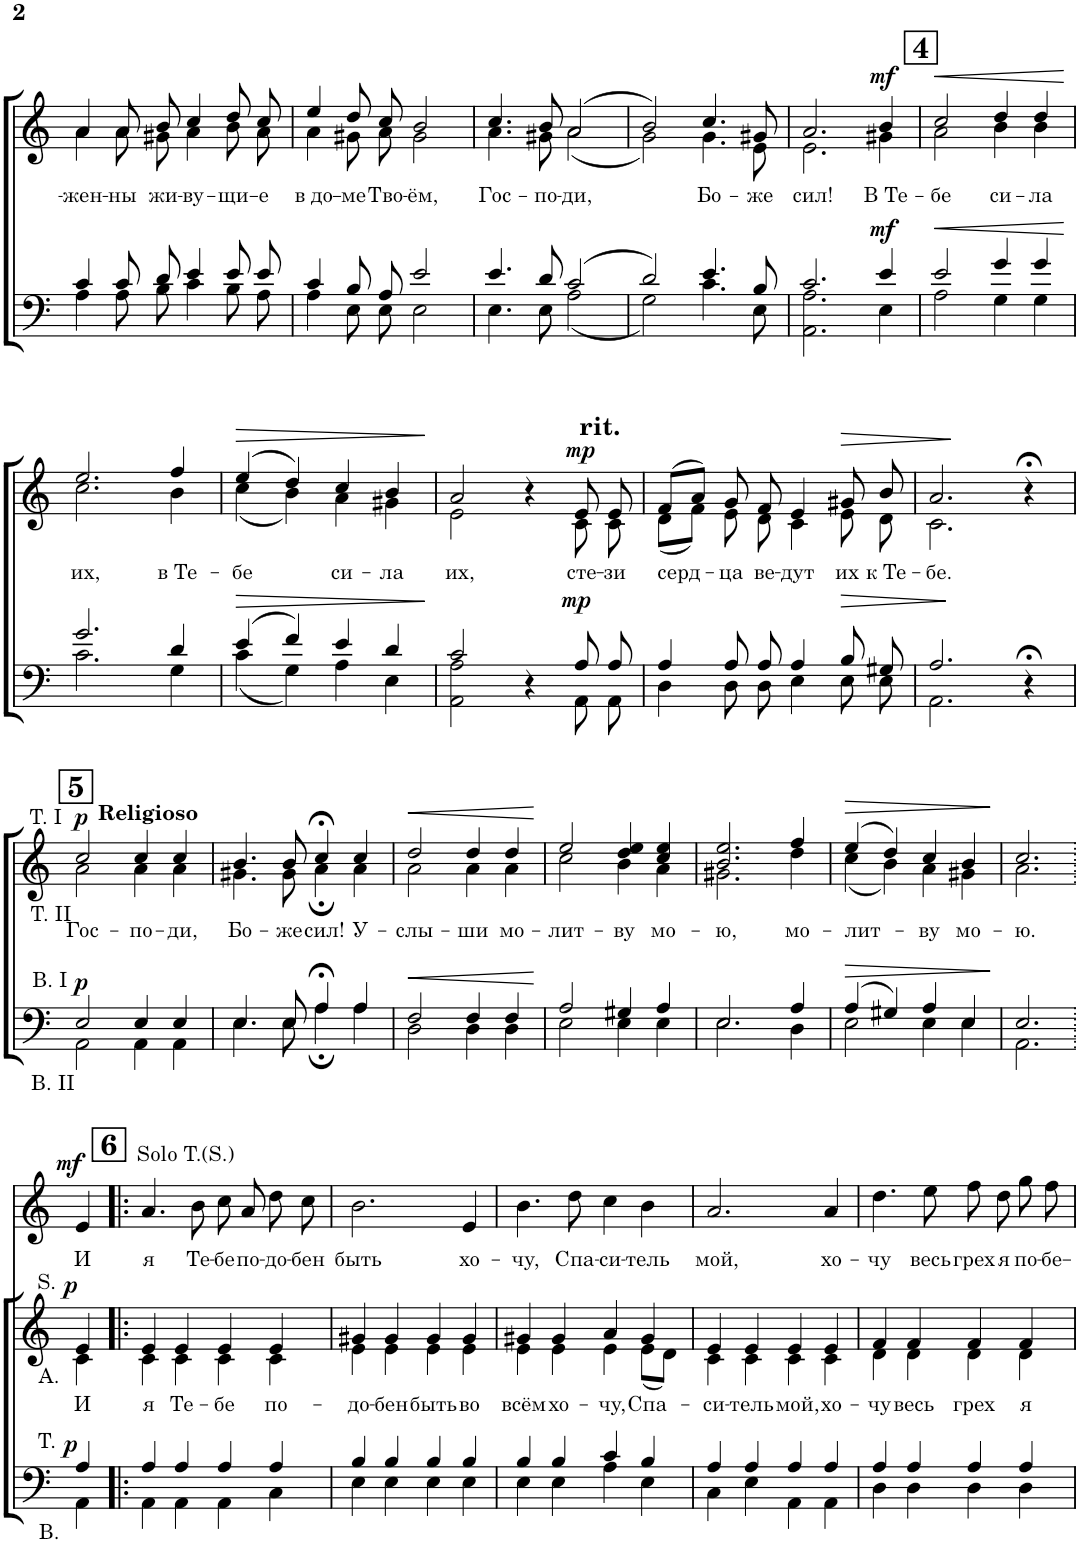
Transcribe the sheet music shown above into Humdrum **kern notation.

**kern	**dynam	**kern	**text	**dynam	**kern	**text	**dynam
*part3	*part3	*part2	*part2	*part2	*part1	*part1	*part1
*staff3	*staff3	*staff2	*staff2	*staff2	*staff1	*staff1	*staff1
*I"T. B.	*	*I"S. A.	*	*	*I"Solo S.	*	*
!!LO:PB:g=z
*clefF4	*	*clefG2	*	*	*clefG2	*	*
*k[]	*	*k[]	*	*	*k[]	*	*
*M4/4	*	*M4/4	*	*	*M4/4	*	*
=24	=24	=24	=24	=24	=24	=24	=24
*^	*	*	*	*	*	*	*
!	!	!	!	!LO:LY:b	!	!	!	!
*	*	*	*^	*	*	*	*	*
4c/	4A\	.	4a/	4a\	-жен-	.	1r	.	.
!	!	!	!	!	!LO:LY:b	!	!	!	!
8c/L	8A\L	.	8a/	8a\	-ны	.	.	.	.
!	!	!	!	!	!LO:LY:b	!	!	!	!
8d/J	8B\J	.	8b/	8g#X\	жи-	.	.	.	.
!	!	!	!	!	!LO:LY:b	!	!	!	!
4e/	4c\	.	4cc/	4a\	-ву-	.	.	.	.
!	!	!	!	!	!LO:LY:b	!	!	!	!
8e/L	8B\L	.	8dd/	8b\	-щи-	.	.	.	.
!	!	!	!	!	!LO:LY:b	!	!	!	!
8e/J	8A\J	.	8cc/	8a\	-е	.	.	.	.
=25	=25	=25	=25	=25	=25	=25	=25	=25	=25
!	!	!	!	!	!LO:LY:b	!	!	!	!
4c/	4A\	.	4ee/	4a\	в до-	.	1r	.	.
!	!	!	!	!	!LO:LY:b	!	!	!	!
8B/L	8E\L	.	8dd/	8g#X\	-ме	.	.	.	.
!	!	!	!	!	!LO:LY:b	!	!	!	!
8A/J	8E\J	.	8cc/	8a\	Тво-	.	.	.	.
!	!	!	!	!	!LO:LY:b	!	!	!	!
2e/	2E\	.	2b/	2g#\	-ём,	.	.	.	.
=26	=26	=26	=26	=26	=26	=26	=26	=26	=26
!	!	!	!	!	!LO:LY:b	!	!	!	!
4.e/	4.E\	.	4.cc/	4.a\	Гос-	.	1r	.	.
!	!	!	!	!	!LO:LY:b	!	!	!	!
8d/	8E\	.	8b/	8g#X\	-по-	.	.	.	.
!	!	!	!	!	!LO:LY:b	!	!	!	!
(2c/	(2A\	.	(2a/	(2a\	-ди,	.	.	.	.
=27	=27	=27	=27	=27	=27	=27	=27	=27	=27
2d/)	2G\)	.	2b/)	2g\)	.	.	1r	.	.
!	!	!	!	!	!LO:LY:b	!	!	!	!
4.e/	4.c\	.	4.cc/	4.g\	Бо-	.	.	.	.
!	!	!	!	!	!LO:LY:b	!	!	!	!
8B/	8E\	.	8g#X/	8e\	-же	.	.	.	.
=28	=28	=28	=28	=28	=28	=28	=28	=28	=28
!	!	!	!	!	!LO:LY:b	!	!	!	!
2.c/	2.AA\ 2.A\	.	2.a/	2.e\	сил!	.	1r	.	.
!	!	!LO:DY:a	!	!	!LO:LY:b	!LO:DY:a	!	!	!
4e/	4E\	mf	4b/	4g#X\	В Те-	mf	.	.	.
!!LO:REH:place=s1:a:B:cj:fs=14:t=4
=29	=29	=29	=29	=29	=29	=29	=29	=29	=29
!	!	!LO:HP:b	!	!	!LO:LY:b	!LO:HP:b	!	!	!
2e/	2A\	<	2cc/	2a\	-бе	<	1r	.	.
!	!	!	!	!	!LO:LY:b	!	!	!	!
4g/	4G\	.	4dd/	4b\	си-	.	.	.	.
!	!	!	!	!	!LO:LY:b	!	!	!	!
4g/	4G\	.	4dd/	4b\	-ла	.	.	.	.
*v	*v	*	*	*	*	*	*	*	*
*	*	*v	*v	*	*	*	*	*
.	[	.	.	[	.	.	.
!!LO:LB:g=z
=30	=30	=30	=30	=30	=30	=30	=30
*^	*	*	*	*	*	*	*
!	!	!	!	!LO:LY:b	!	!	!	!
*	*	*	*^	*	*	*	*	*
2.g/	2.c\	.	2.ee/	2.cc\	их,	.	1r	.	.
!	!	!	!	!	!LO:LY:b	!	!	!	!
4d/	4G\	.	4ff/	4b\	в Те-	.	.	.	.
=31	=31	=31	=31	=31	=31	=31	=31	=31	=31
!	!	!LO:HP:b	!	!	!LO:LY:b	!LO:HP:b	!	!	!
(4e/	(4c\	>	(4ee/	(4cc\	-бе	>	1r	.	.
4f/)	4G\)	.	4dd/)	4b\)	.	.	.	.	.
!	!	!	!	!	!LO:LY:b	!	!	!	!
4e/	4A\	.	4cc/	4a\	си-	.	.	.	.
!	!	!	!	!	!LO:LY:b	!	!	!	!
4d/	4E\	.	4b/	4g#X\	-ла	.	.	.	.
*v	*v	*	*	*	*	*	*	*	*
*	*	*v	*v	*	*	*	*	*
.	]	.	.	]	.	.	.
=32	=32	=32	=32	=32	=32	=32	=32
*^	*	*	*	*	*	*	*
!	!	!	!	!LO:LY:b	!	!	!	!
*	*	*	*^	*	*	*^	*	*
2c/	2AA\ 2A\	.	2a/	2e\	их,	.	1r	2.ryy	.	.
4r	4ryy	.	4r	4ryy	.	.	.	.	.	.
!	!	!	!	!	!	!	!	!LO:TX:a:t=rit.	!	!
!	!	!LO:DY:a	!	!	!LO:LY:b	!LO:DY:a	!	!	!	!
8A/L	8AA\L	mp	8e/	8c\	сте-	mp	.	4ryy	.	.
!	!	!	!	!	!LO:LY:b	!	!	!	!	!
8A/J	8AA\J	.	8e/	8c\	-зи	.	.	.	.	.
=33	=33	=33	=33	=33	=33	=33	=33	=33	=33	=33
!	!	!	!	!	!LO:LY:b	!	!	!	!	!
*	*	*	*	*	*	*	*v	*v	*	*
4A/	4D\	.	(8f/L	(8d\L	серд-	.	1r	.	.
.	.	.	8a/J)	8f\J)	.	.	.	.	.
!	!	!	!	!	!LO:LY:b	!	!	!	!
8A/L	8D\L	.	8g/	8e\	-ца	.	.	.	.
!	!	!	!	!	!LO:LY:b	!	!	!	!
8A/J	8D\J	.	8f/	8d\	ве-	.	.	.	.
!	!	!	!	!	!LO:LY:b	!	!	!	!
4A/	4E\	.	4e/	4c\	-дут	.	.	.	.
!	!	!LO:HP:b	!	!	!LO:LY:b	!LO:HP:b	!	!	!
8B/L	8E\L	>	8g#X/	8e\	их	>	.	.	.
!	!	!	!	!	!LO:LY:b	!	!	!	!
8G#X/J	8E\J	.	8b/	8d\	к Те-	.	.	.	.
=34	=34	=34	=34	=34	=34	=34	=34	=34	=34
!	!	!	!	!	!LO:LY:b	!	!	!	!
2.A/	2.AA\	.	2.a/	2.c\	-бе.	.	1r	.	.
4r;<	4ryy	]	4r;<	4ryy	.	]	.	.	.
!!LO:LB:g=z
=35	=35	=35	=35	=35	=35	=35	=35	=35	=35
!!LO:REH:place=s1:a:B:cj:fs=14:t=5
!	!	!	!	!	!	!	!LO:TX:a:B:t=Religioso	!	!
!	!	!	!LO:TX:a:t=T. I	!	!	!	!	!	!
!	!	!	!LO:TX:b:t=T. II	!	!	!	!	!	!
!LO:TX:b:t=B. II	!	!	!	!	!	!	!	!	!
!LO:TX:a:t=B. I	!	!	!	!	!	!	!	!	!
!	!	!LO:DY:a	!	!	!LO:LY:b	!LO:DY:a	!	!	!
2E/	2AA\	p	2cc/	2a\	Гос-	p	1r	.	.
!	!	!	!	!	!LO:LY:b	!	!	!	!
4E/	4AA\	.	4cc/	4a\	-по-	.	.	.	.
!	!	!	!	!	!LO:LY:b	!	!	!	!
4E/	4AA\	.	4cc/	4a\	-ди,	.	.	.	.
=36	=36	=36	=36	=36	=36	=36	=36	=36	=36
!	!	!	!	!	!LO:LY:b	!	!	!	!
4.E/	4.E\	.	4.b/	4.g#X\	Бо-	.	1r	.	.
!	!	!	!	!	!LO:LY:b	!	!	!	!
8E/	8E\	.	8b/	8g#\	-же	.	.	.	.
!	!	!	!	!	!LO:LY:b	!	!	!	!
4A;</	4A;\	.	4cc;</	4a;\	сил!	.	.	.	.
!	!	!	!	!	!LO:LY:b	!	!	!	!
4A/	4A\	.	4cc/	4a\	У-	.	.	.	.
=37	=37	=37	=37	=37	=37	=37	=37	=37	=37
!	!	!LO:HP:b	!	!	!LO:LY:b	!LO:HP:b	!	!	!
2F/	2D\	<	2dd/	2a\	-слы-	<	1r	.	.
!	!	!	!	!	!LO:LY:b	!	!	!	!
4F/	4D\	.	4dd/	4a\	-ши	.	.	.	.
!	!	!	!	!	!LO:LY:b	!	!	!	!
4F/	4D\	.	4dd/	4a\	мо-	.	.	.	.
*v	*v	*	*	*	*	*	*	*	*
*	*	*v	*v	*	*	*	*	*
.	[	.	.	[	.	.	.
=38	=38	=38	=38	=38	=38	=38	=38
*^	*	*	*	*	*	*	*
!	!	!	!	!LO:LY:b	!	!	!	!
*	*	*	*^	*	*	*	*	*
2A/	2E\	.	2ee/	2cc\	-лит-	.	1r	.	.
!	!	!	!	!	!LO:LY:b	!	!	!	!
4G#X/	4E\	.	4dd/ 4ee/	4b\	-ву	.	.	.	.
!	!	!	!	!	!LO:LY:b	!	!	!	!
4A/	4E\	.	4cc/ 4ee/	4a\	мо-	.	.	.	.
=39	=39	=39	=39	=39	=39	=39	=39	=39	=39
!	!	!	!	!	!LO:LY:b	!	!	!	!
2.E/	2.E\	.	2.b/ 2.ee/	2.g#X\	-ю,	.	1r	.	.
!	!	!	!	!	!LO:LY:b	!	!	!	!
4A/	4D\	.	4ff/	4dd\	мо-	.	.	.	.
=40	=40	=40	=40	=40	=40	=40	=40	=40	=40
!	!	!LO:HP:b	!	!	!LO:LY:b	!LO:HP:b	!	!	!
(4A/	2E\	>	(4ee/	(4cc\	-лит-	>	1r	.	.
4G#X/)	.	.	4dd/)	4b\)	.	.	.	.	.
!	!	!	!	!	!LO:LY:b	!	!	!	!
4A/	4E\	.	4cc/	4a\	-ву	.	.	.	.
!	!	!	!	!	!LO:LY:b	!	!	!	!
4E/	4E\	.	4b/	4g#X\	мо-	.	.	.	.
*v	*v	*	*	*	*	*	*	*	*
*	*	*v	*v	*	*	*	*	*
.	]	.	.	]	.	.	.
=41	=41	=41	=41	=41	=41	=41	=41
*^	*	*	*	*	*	*	*
!	!	!	!	!LO:LY:b	!	!	!	!
*	*	*	*^	*	*	*	*	*
2.E/	2.AA\	.	2.cc/	2.a\	-ю.	.	2r	.	.
.	.	.	.	.	.	.	4r	.	.
!!LO:LB:g=z
=42.	=42.	=42.	=42.	=42.	=42.	=42.	=42.	=42.	=42.
!	!	!	!LO:TX:a:t=S.	!	!	!	!	!	!
!	!	!	!LO:TX:b:t=A.	!	!	!	!	!	!
!LO:TX:a:t=T.	!	!	!	!	!	!	!	!	!
!LO:TX:b:t=B.	!	!	!	!	!	!	!	!	!
!	!	!LO:DY:a	!	!	!LO:LY:b	!LO:DY:a	!	!LO:LY:b	!LO:DY:a
4A/	4AA\	p	4e/	4c\	И	p	4e/	И	mf
!!LO:REH:place=s1:a:B:cj:fs=14:t=6
=43!|:	=43!|:	=43!|:	=43!|:	=43!|:	=43!|:	=43!|:	=43!|:	=43!|:	=43!|:
!	!	!	!	!	!	!	!LO:TX:a:t=Solo T.(S.)	!	!
!	!	!	!	!	!LO:LY:b	!	!	!LO:LY:b	!
4A/	4AA\	.	4e/	4c\	я	.	4.a/	я	.
!	!	!	!	!	!LO:LY:b	!	!	!	!
4A/	4AA\	.	4e/	4c\	Те-	.	.	.	.
!	!	!	!	!	!	!	!	!LO:LY:b	!
.	.	.	.	.	.	.	8b\	Те-	.
!	!	!	!	!	!LO:LY:b	!	!	!LO:LY:b	!
4A/	4AA\	.	4e/	4c\	-бе	.	8cc\L	-бе	.
!	!	!	!	!	!	!	!	!LO:LY:b	!
.	.	.	.	.	.	.	8a\J	по-	.
!	!	!	!	!	!LO:LY:b	!	!	!LO:LY:b	!
4A/	4C\	.	4e/	4c\	по-	.	8dd\L	-до-	.
!	!	!	!	!	!	!	!	!LO:LY:b	!
.	.	.	.	.	.	.	8cc\J	-бен	.
=44	=44	=44	=44	=44	=44	=44	=44	=44	=44
!	!	!	!	!	!LO:LY:b	!	!	!LO:LY:b	!
4B/	4E\	.	4g#X/	4e\	-до-	.	2.b\	быть	.
!	!	!	!	!	!LO:LY:b	!	!	!	!
4B/	4E\	.	4g#/	4e\	-бен	.	.	.	.
!	!	!	!	!	!LO:LY:b	!	!	!	!
4B/	4E\	.	4g#/	4e\	быть	.	.	.	.
!	!	!	!	!	!LO:LY:b	!	!	!LO:LY:b	!
4B/	4E\	.	4g#/	4e\	во	.	4e/	хо-	.
=45	=45	=45	=45	=45	=45	=45	=45	=45	=45
!	!	!	!	!	!LO:LY:b	!	!	!LO:LY:b	!
4B/	4E\	.	4g#X/	4e\	всём	.	4.b\	-чу,	.
!	!	!	!	!	!LO:LY:b	!	!	!	!
4B/	4E\	.	4g#/	4e\	хо-	.	.	.	.
!	!	!	!	!	!	!	!	!LO:LY:b	!
.	.	.	.	.	.	.	8dd\	Спа-	.
!	!	!	!	!	!LO:LY:b	!	!	!LO:LY:b	!
4c/	4A\	.	4a/	4e\	-чу,	.	4cc\	-си-	.
!	!	!	!	!	!LO:LY:b	!	!	!LO:LY:b	!
4B/	4E\	.	4g#/	(8e\L	Спа-	.	4b\	-тель	.
.	.	.	.	8d\J)	.	.	.	.	.
=46	=46	=46	=46	=46	=46	=46	=46	=46	=46
!	!	!	!	!	!LO:LY:b	!	!	!LO:LY:b	!
4A/	4C\	.	4e/	4c\	-си-	.	2.a/	мой,	.
!	!	!	!	!	!LO:LY:b	!	!	!	!
4A/	4E\	.	4e/	4c\	-тель	.	.	.	.
!	!	!	!	!	!LO:LY:b	!	!	!	!
4A/	4AA\	.	4e/	4c\	мой,	.	.	.	.
!	!	!	!	!	!LO:LY:b	!	!	!LO:LY:b	!
4A/	4AA\	.	4e/	4c\	хо-	.	4a/	хо-	.
=47	=47	=47	=47	=47	=47	=47	=47	=47	=47
!	!	!	!	!	!LO:LY:b	!	!	!LO:LY:b	!
4A/	4D\	.	4f/	4d\	-чу	.	4.dd\	-чу	.
!	!	!	!	!	!LO:LY:b	!	!	!	!
4A/	4D\	.	4f/	4d\	весь	.	.	.	.
!	!	!	!	!	!	!	!	!LO:LY:b	!
.	.	.	.	.	.	.	8ee\	весь	.
!	!	!	!	!	!LO:LY:b	!	!	!LO:LY:b	!
4A/	4D\	.	4f/	4d\	грех	.	8ff\L	грех	.
!	!	!	!	!	!	!	!	!LO:LY:b	!
.	.	.	.	.	.	.	8dd\J	я	.
!	!	!	!	!	!LO:LY:b	!	!	!LO:LY:b	!
4A/	4D\	.	4f/	4d\	я	.	8gg\L	по-	.
!	!	!	!	!	!	!	!	!LO:LY:b	!
.	.	.	.	.	.	.	8ff\J	-бе-	.
*v	*v	*	*	*	*	*	*	*	*
*	*	*v	*v	*	*	*	*	*
=	=	=	=	=	=	=	=
*-	*-	*-	*-	*-	*-	*-	*-
